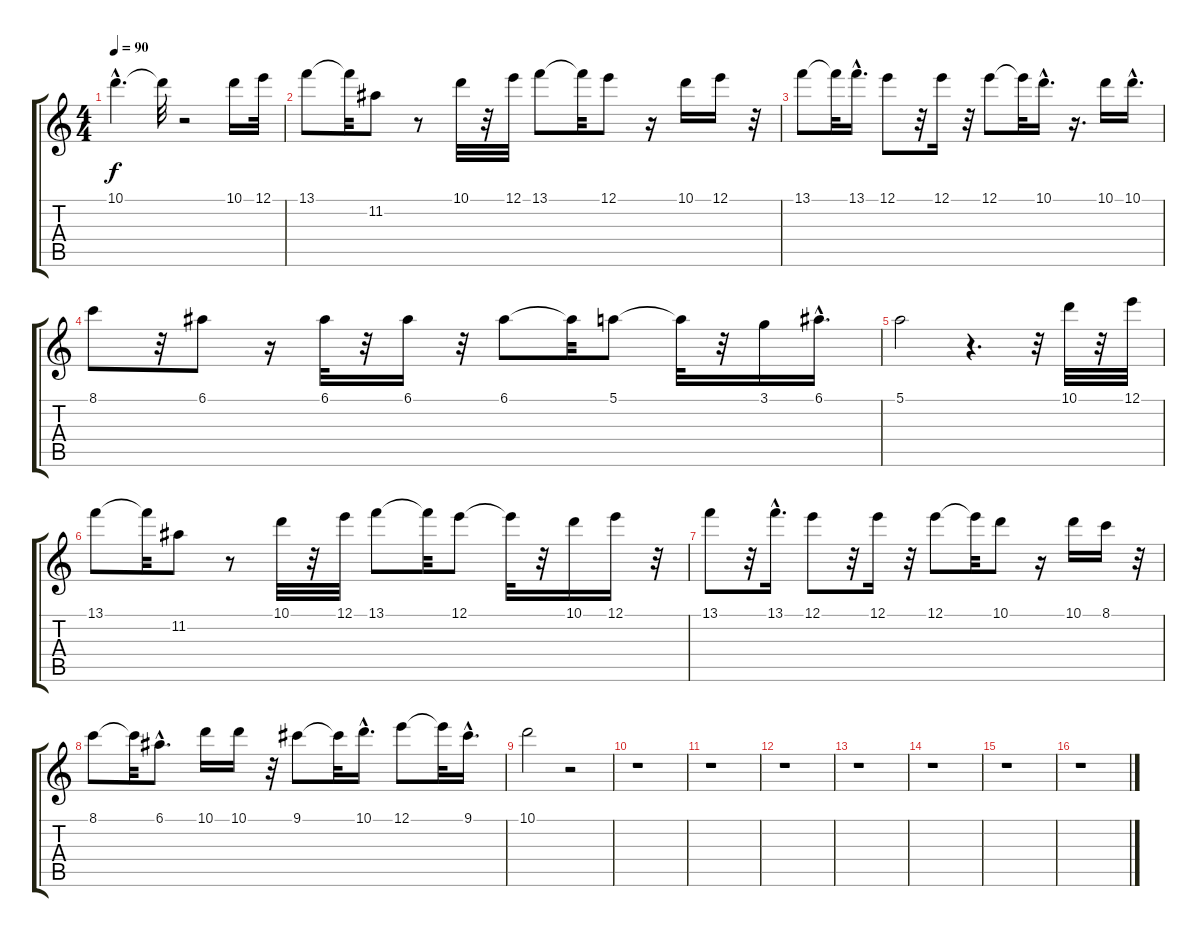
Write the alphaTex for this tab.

\track "" {instrument overdrivenguitar}
\staff {score tabs}
\tuning (E4 B3 G3 D3 A2 E2) {hide}
\ts (4 4)
\tempo 90
\clef g2
\ks c
10.1{hac}.4{d dy f} 10.1{t}.32 r.2 10.1.16 12.1.32 |
13.1.8 13.1{t}.32 11.2.8 r.8 10.1.32 r.32 12.1.32 13.1.8 13.1{t}.32 12.1.8 r.16 10.1.16 12.1.16 r.32 |
13.1.8 13.1{t}.32 13.1{hac}.16{d} 12.1.8 r.32 12.1.16 r.32 12.1.8 12.1{t}.32 10.1{hac}.16{d} r.16{d} 10.1.16 10.1{hac}.16{d} |
8.1.8 r.32 6.1.8 r.16 6.1.32 r.32 6.1.16 r.32 6.1.8 6.1{t}.32 5.1.8 5.1{t}.32 r.32 3.1.16 6.1{hac}.16{d} |
5.1.2 r.4{d} r.32 10.1.32 r.32 12.1.32 |
13.1.8 13.1{t}.32 11.2.8 r.8 10.1.32 r.32 12.1.32 13.1.8 13.1{t}.32 12.1.8 12.1{t}.32 r.32 10.1.16 12.1.16 r.32 |
13.1.8 r.32 13.1{hac}.16{d} 12.1.8 r.32 12.1.16 r.32 12.1.8 12.1{t}.32 10.1.8 r.16 10.1.16 8.1.16 r.32 |
8.1.8 8.1{t}.32 6.1{hac}.8{d} 10.1.16 10.1.16 r.32 9.1.8 9.1{t}.32 10.1{hac}.16{d} 12.1.8 12.1{t}.32 9.1{hac}.16{d} |
10.1.2 r.2 |
r.1 |
r.1 |
r.1 |
r.1 |
r.1 |
r.1 |
r.1
